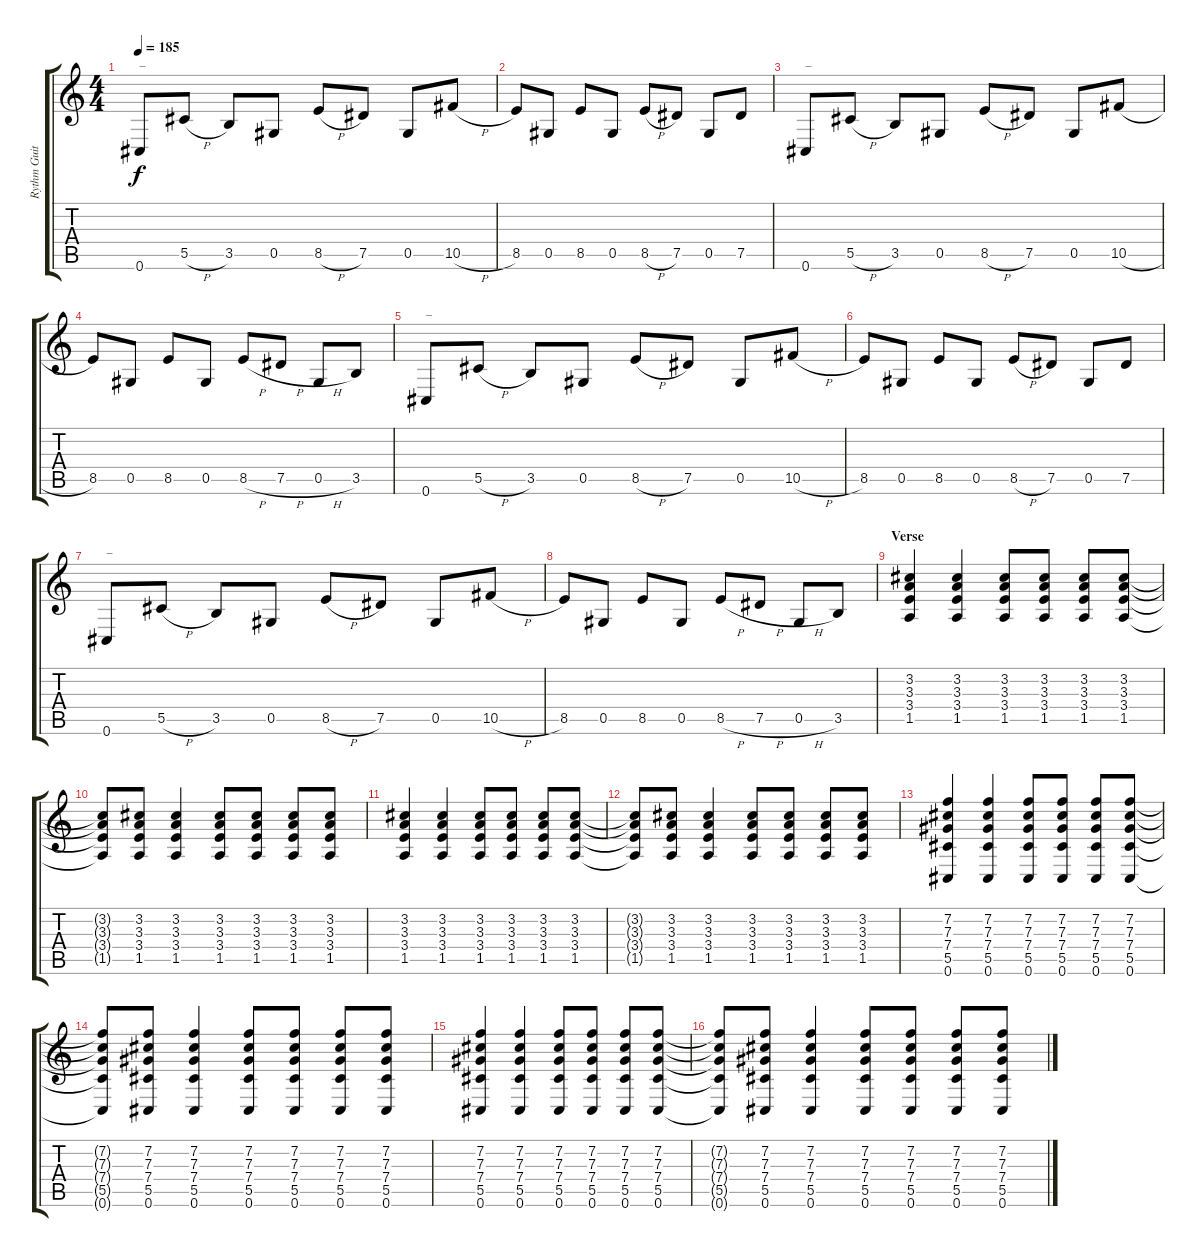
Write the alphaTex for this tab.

\track ("Rythm Guitar" "Rythm Guit") {instrument distortionguitar}
\staff {score tabs}
\tuning (Eb4 Bb3 Gb3 Db3 Ab2 Db2) {hide}
\ts (4 4)
\tempo 185
\clef g2
\ks c
0.6.8{txt "_" dy f} 5.5{h}.8 3.5.8 0.5.8 8.5{h}.8 7.5.8 0.5.8 10.5{h}.8 |
8.5.8 0.5.8 8.5.8 0.5.8 8.5{h}.8 7.5.8 0.5.8 7.5.8 |
0.6.8{txt "_"} 5.5{h}.8 3.5.8 0.5.8 8.5{h}.8 7.5.8 0.5.8 10.5{h}.8 |
8.5.8 0.5.8 8.5.8 0.5.8 8.5{h}.8 7.5{h}.8 0.5{h}.8 3.5.8 |
0.6.8{txt "_"} 5.5{h}.8 3.5.8 0.5.8 8.5{h}.8 7.5.8 0.5.8 10.5{h}.8 |
8.5.8 0.5.8 8.5.8 0.5.8 8.5{h}.8 7.5.8 0.5.8 7.5.8 |
0.6.8{txt "_"} 5.5{h}.8 3.5.8 0.5.8 8.5{h}.8 7.5.8 0.5.8 10.5{h}.8 |
8.5.8 0.5.8 8.5.8 0.5.8 8.5{h}.8 7.5{h}.8 0.5{h}.8 3.5.8 |
\section ("" "Verse")
(3.2 3.3 3.4 1.5).4 (3.2 3.3 3.4 1.5).4 (3.2 3.3 3.4 1.5).8 (3.2 3.3 3.4 1.5).8 (3.2 3.3 3.4 1.5).8 (3.2 3.3 3.4 1.5).8 |
(3.2{t} 3.3{t} 3.4{t} 1.5{t}).8 (3.2 3.3 3.4 1.5).8 (3.2 3.3 3.4 1.5).4 (3.2 3.3 3.4 1.5).8 (3.2 3.3 3.4 1.5).8 (3.2 3.3 3.4 1.5).8 (3.2 3.3 3.4 1.5).8 |
(3.2 3.3 3.4 1.5).4 (3.2 3.3 3.4 1.5).4 (3.2 3.3 3.4 1.5).8 (3.2 3.3 3.4 1.5).8 (3.2 3.3 3.4 1.5).8 (3.2 3.3 3.4 1.5).8 |
(3.2{t} 3.3{t} 3.4{t} 1.5{t}).8 (3.2 3.3 3.4 1.5).8 (3.2 3.3 3.4 1.5).4 (3.2 3.3 3.4 1.5).8 (3.2 3.3 3.4 1.5).8 (3.2 3.3 3.4 1.5).8 (3.2 3.3 3.4 1.5).8 |
(7.2 7.3 7.4 5.5 0.6).4 (7.2 7.3 7.4 5.5 0.6).4 (7.2 7.3 7.4 5.5 0.6).8 (7.2 7.3 7.4 5.5 0.6).8 (7.2 7.3 7.4 5.5 0.6).8 (7.2 7.3 7.4 5.5 0.6).8 |
(7.2{t} 7.3{t} 7.4{t} 5.5{t} 0.6{t}).8 (7.2 7.3 7.4 5.5 0.6).8 (7.2 7.3 7.4 5.5 0.6).4 (7.2 7.3 7.4 5.5 0.6).8 (7.2 7.3 7.4 5.5 0.6).8 (7.2 7.3 7.4 5.5 0.6).8 (7.2 7.3 7.4 5.5 0.6).8 |
(7.2 7.3 7.4 5.5 0.6).4 (7.2 7.3 7.4 5.5 0.6).4 (7.2 7.3 7.4 5.5 0.6).8 (7.2 7.3 7.4 5.5 0.6).8 (7.2 7.3 7.4 5.5 0.6).8 (7.2 7.3 7.4 5.5 0.6).8 |
(7.2{t} 7.3{t} 7.4{t} 5.5{t} 0.6{t}).8 (7.2 7.3 7.4 5.5 0.6).8 (7.2 7.3 7.4 5.5 0.6).4 (7.2 7.3 7.4 5.5 0.6).8 (7.2 7.3 7.4 5.5 0.6).8 (7.2 7.3 7.4 5.5 0.6).8 (7.2 7.3 7.4 5.5 0.6).8
